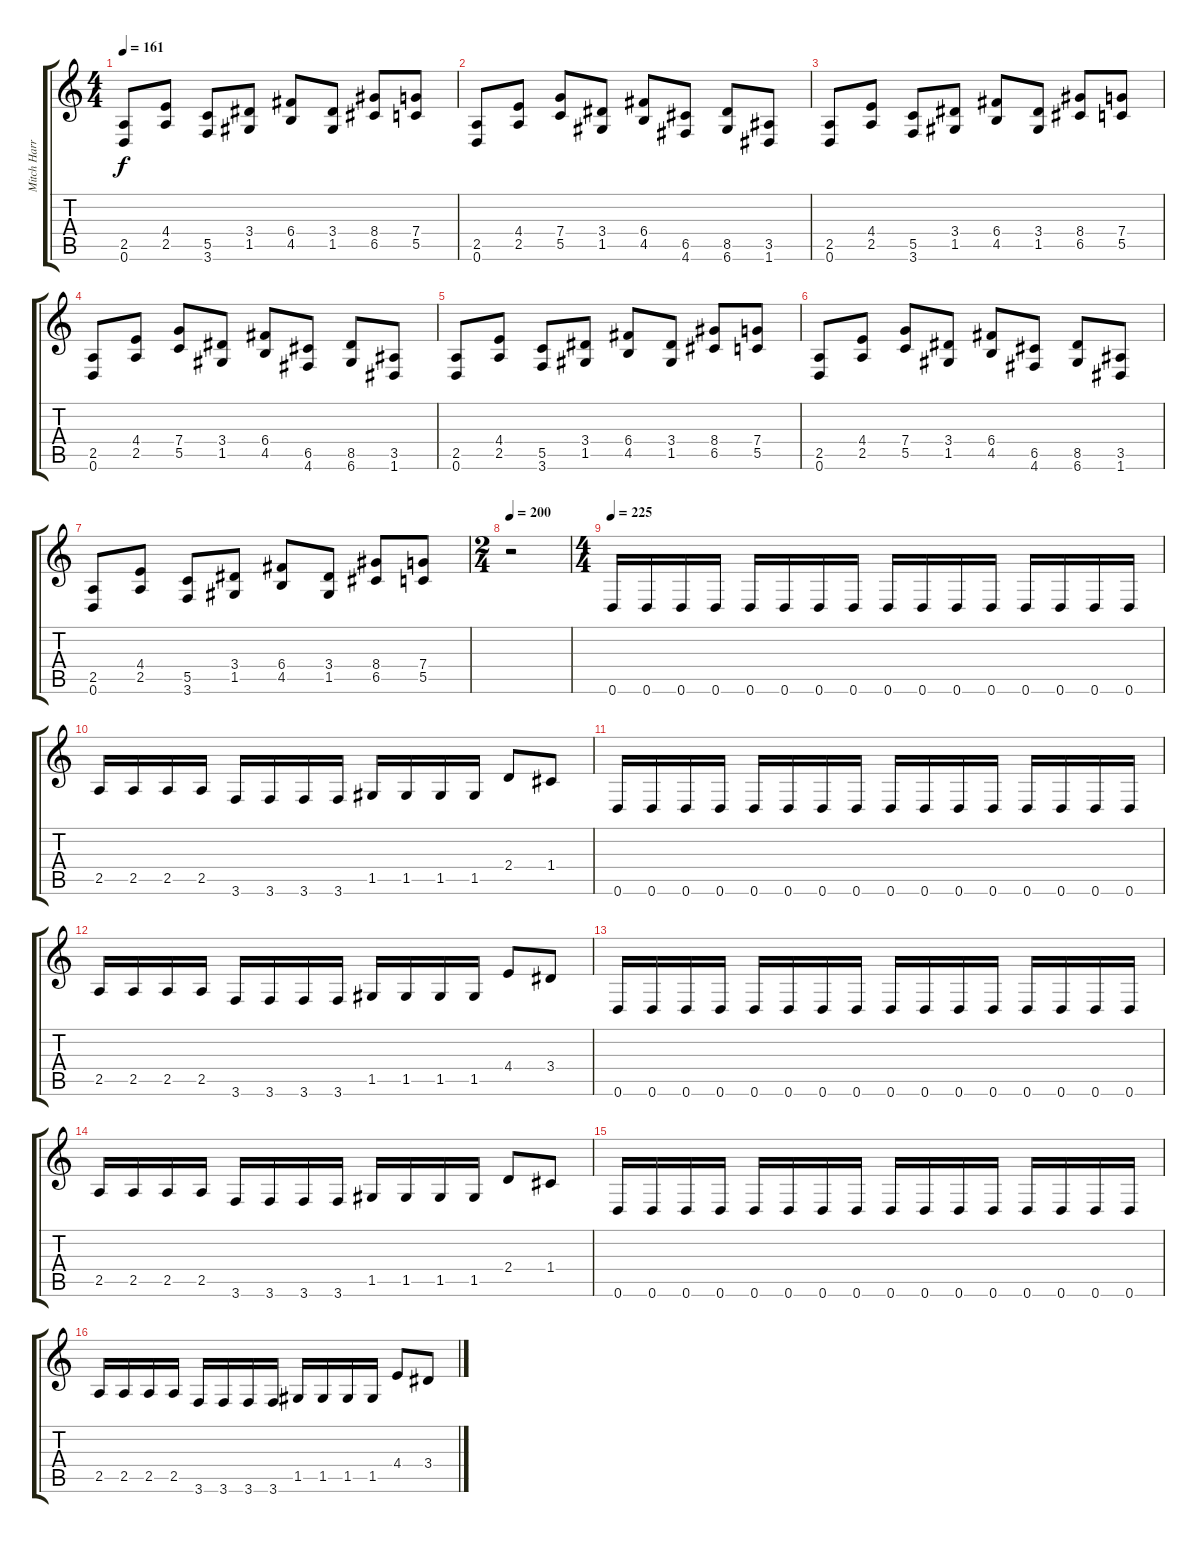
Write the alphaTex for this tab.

\track ("Mitch Harris (Guitar 1) " "Mitch Harr") {instrument distortionguitar}
\staff {score tabs}
\tuning (D4 A3 F3 C3 G2 D2) {hide}
\ts (4 4)
\tempo 161
\clef g2
\ks c
(2.5 0.6).8{dy f} (4.4 2.5).8 (5.5 3.6).8 (3.4 1.5).8 (6.4 4.5).8 (3.4 1.5).8 (8.4 6.5).8 (7.4 5.5).8 |
(2.5 0.6).8 (4.4 2.5).8 (7.4 5.5).8 (3.4 1.5).8 (6.4 4.5).8 (6.5 4.6).8 (8.5 6.6).8 (3.5 1.6).8 |
(2.5 0.6).8 (4.4 2.5).8 (5.5 3.6).8 (3.4 1.5).8 (6.4 4.5).8 (3.4 1.5).8 (8.4 6.5).8 (7.4 5.5).8 |
(2.5 0.6).8 (4.4 2.5).8 (7.4 5.5).8 (3.4 1.5).8 (6.4 4.5).8 (6.5 4.6).8 (8.5 6.6).8 (3.5 1.6).8 |
(2.5 0.6).8 (4.4 2.5).8 (5.5 3.6).8 (3.4 1.5).8 (6.4 4.5).8 (3.4 1.5).8 (8.4 6.5).8 (7.4 5.5).8 |
(2.5 0.6).8 (4.4 2.5).8 (7.4 5.5).8 (3.4 1.5).8 (6.4 4.5).8 (6.5 4.6).8 (8.5 6.6).8 (3.5 1.6).8 |
(2.5 0.6).8 (4.4 2.5).8 (5.5 3.6).8 (3.4 1.5).8 (6.4 4.5).8 (3.4 1.5).8 (8.4 6.5).8 (7.4 5.5).8 |
\ts (2 4)
\tempo 200
r.2 |
\ts (4 4)
\tempo 225
0.6.16 0.6.16 0.6.16 0.6.16 0.6.16 0.6.16 0.6.16 0.6.16 0.6.16 0.6.16 0.6.16 0.6.16 0.6.16 0.6.16 0.6.16 0.6.16 |
2.5.16 2.5.16 2.5.16 2.5.16 3.6.16 3.6.16 3.6.16 3.6.16 1.5.16 1.5.16 1.5.16 1.5.16 2.4.8 1.4.8 |
0.6.16 0.6.16 0.6.16 0.6.16 0.6.16 0.6.16 0.6.16 0.6.16 0.6.16 0.6.16 0.6.16 0.6.16 0.6.16 0.6.16 0.6.16 0.6.16 |
2.5.16 2.5.16 2.5.16 2.5.16 3.6.16 3.6.16 3.6.16 3.6.16 1.5.16 1.5.16 1.5.16 1.5.16 4.4.8 3.4.8 |
0.6.16 0.6.16 0.6.16 0.6.16 0.6.16 0.6.16 0.6.16 0.6.16 0.6.16 0.6.16 0.6.16 0.6.16 0.6.16 0.6.16 0.6.16 0.6.16 |
2.5.16 2.5.16 2.5.16 2.5.16 3.6.16 3.6.16 3.6.16 3.6.16 1.5.16 1.5.16 1.5.16 1.5.16 2.4.8 1.4.8 |
0.6.16 0.6.16 0.6.16 0.6.16 0.6.16 0.6.16 0.6.16 0.6.16 0.6.16 0.6.16 0.6.16 0.6.16 0.6.16 0.6.16 0.6.16 0.6.16 |
2.5.16 2.5.16 2.5.16 2.5.16 3.6.16 3.6.16 3.6.16 3.6.16 1.5.16 1.5.16 1.5.16 1.5.16 4.4.8 3.4.8
